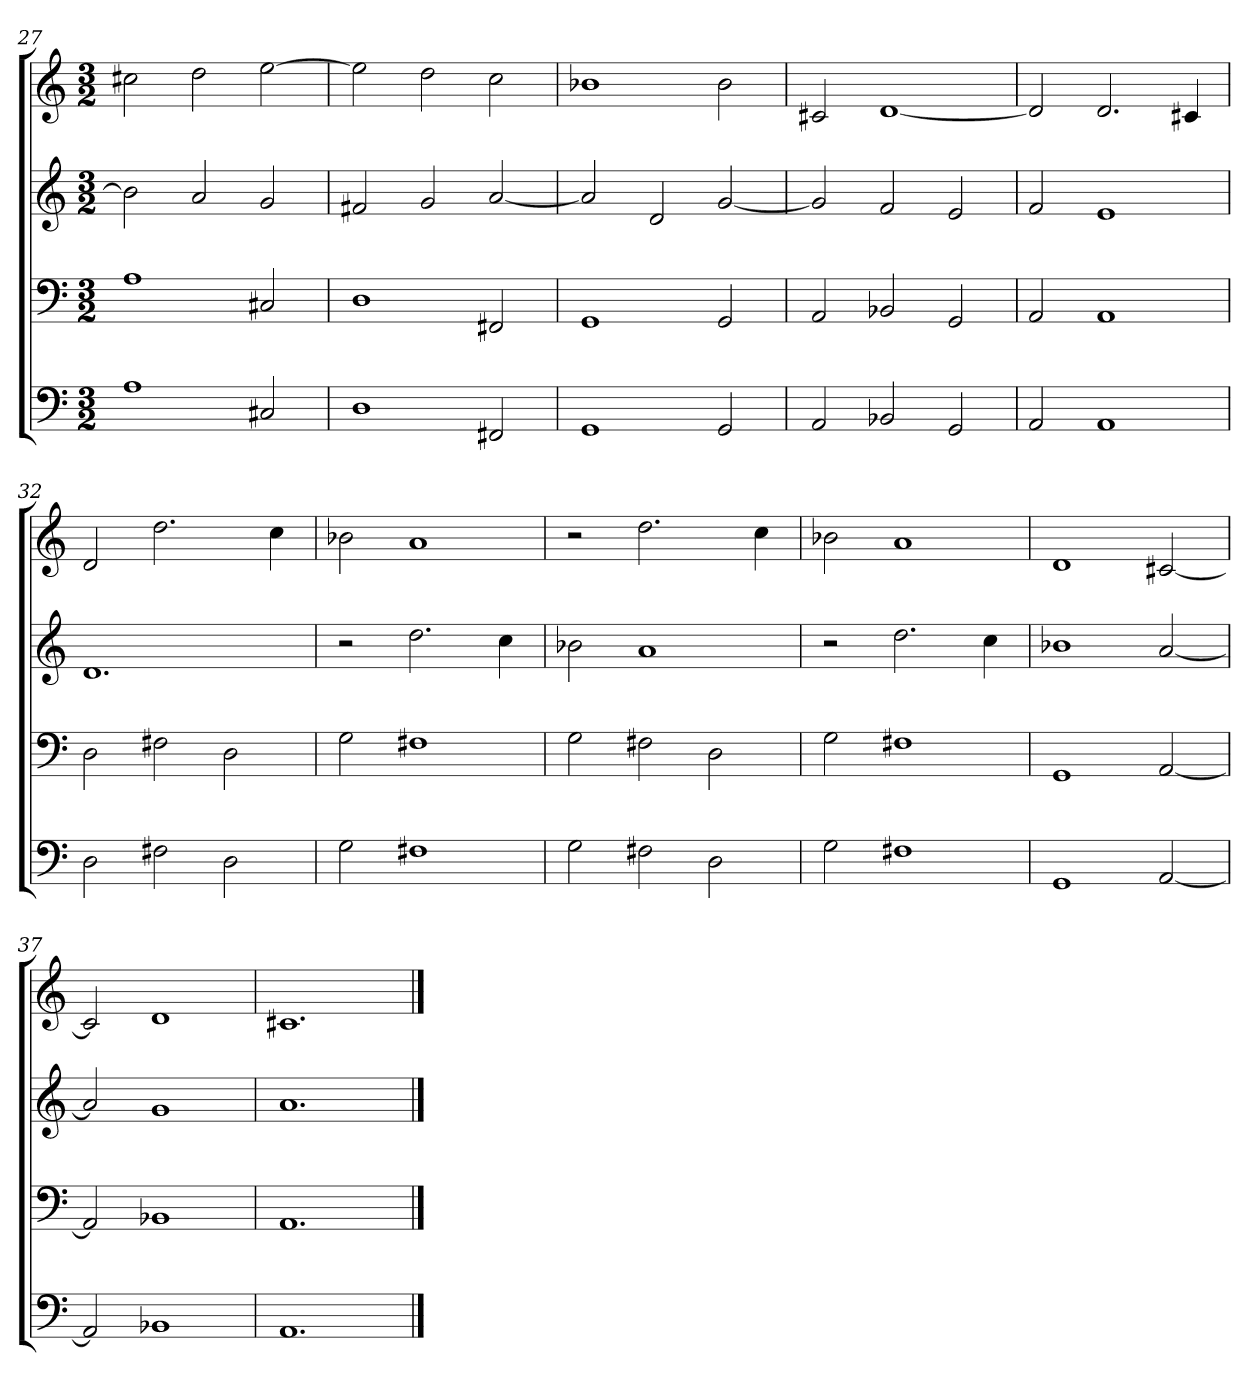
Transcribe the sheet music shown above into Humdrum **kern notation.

**kern	**kern	**kern	**kern
*part4	*part3	*part2	*part1
*staff4	*staff3	*staff2	*staff1
*k[]	*k[]	*k[]	*k[]
*a:	*a:	*a:	*a:
*M3/2	*M3/2	*M3/2	*M3/2
=27	=27	=27	=27
1A	1A	2b-]	2cc#X
.	.	2a	2dd
2C#X	2C#X	2g	[2ee
=28	=28	=28	=28
1D	1D	2f#X	2ee]
.	.	2g	2dd
2FF#X	2FF#X	[2a	2cc
=29	=29	=29	=29
1GG	1GG	2a]	1b-X
.	.	2d	.
2GG	2GG	[2g	2b-
=30	=30	=30	=30
2AA	2AA	2g]	2c#X
2BB-X	2BB-X	2f	[1d
2GG	2GG	2e	.
=31	=31	=31	=31
2AA	2AA	2f	2d]
1AA	1AA	1e	2.d
.	.	.	4c#X
=32	=32	=32	=32
2D	2D	1.d	2d
2F#X	2F#X	.	2.dd
2D	2D	.	.
.	.	.	4cc
=33	=33	=33	=33
2G	2G	2r	2b-X
1F#X	1F#X	2.dd	1a
.	.	4cc	.
=34	=34	=34	=34
2G	2G	2b-X	2r
2F#X	2F#X	1a	2.dd
2D	2D	.	.
.	.	.	4cc
=35	=35	=35	=35
2G	2G	2r	2b-X
1F#X	1F#X	2.dd	1a
.	.	4cc	.
=36	=36	=36	=36
1GG	1GG	1b-X	1d
[2AA	[2AA	[2a	[2c#X
=37	=37	=37	=37
2AA]	2AA]	2a]	2c#]
1BB-X	1BB-X	1g	1d
=38	=38	=38	=38
1.AA	1.AA	1.a	1.c#X
==	==	==	==
*-	*-	*-	*-
